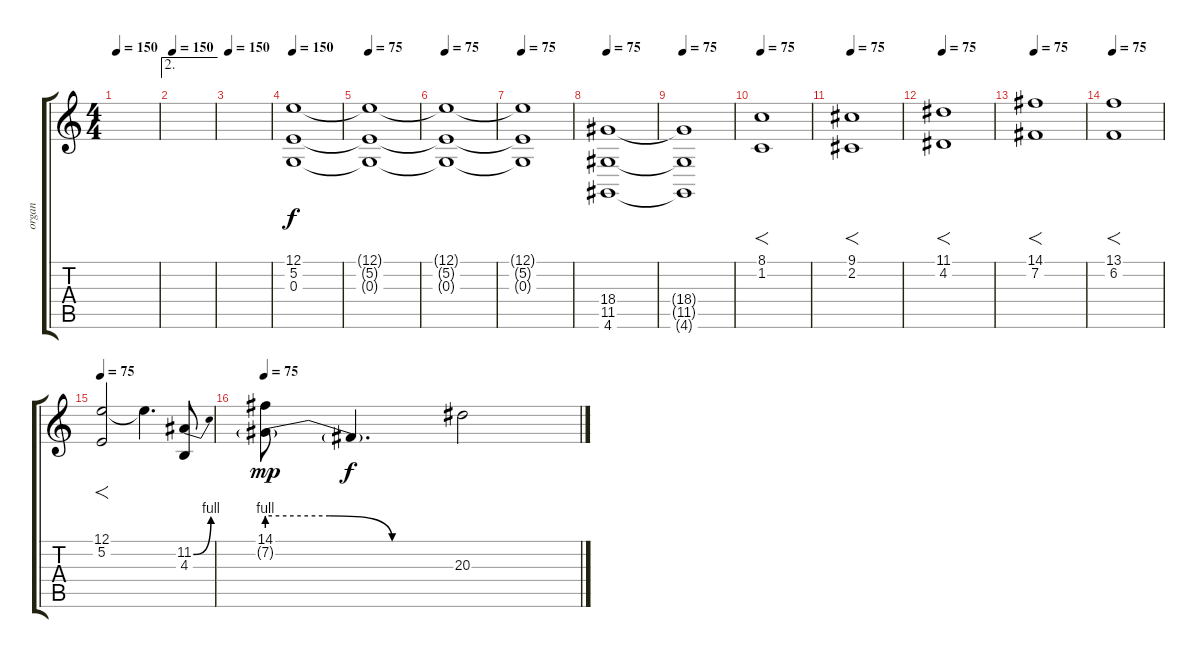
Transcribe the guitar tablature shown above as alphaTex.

\track ("organ" "organ") {instrument rockorgan}
\staff {score tabs}
\tuning (E4 B3 G3 D3 A2 E2) {hide}
\ts (4 4)
\tempo 150
\clef g2
\ks c
|
\ae 2
\tempo 150
|
\tempo 150
|
\tempo 75
\tempo 150
(12.1 5.2 0.3).1 |
\tempo 75
(12.1{t} 5.2{t} 0.3{t}).1 |
\tempo 75
(12.1{t} 5.2{t} 0.3{t}).1 |
\tempo 75
(12.1{t} 5.2{t} 0.3{t}).1 |
\tempo 75
(18.4 11.5 4.6).1 |
\tempo 75
(18.4{t} 11.5{t} 4.6{t}).1 |
\tempo 75
(8.1 1.2).1{f} |
\tempo 75
(9.1 2.2).1{f} |
\tempo 75
(11.1 4.2).1{f} |
\tempo 75
(14.1 7.2).1{f} |
\tempo 75
(13.1 6.2).1{f} |
\tempo 75
(12.1 5.2).2{f} 12.1{t}.4{d} (11.2{be (bend 0 0 60 4)} 4.3).8 |
\tempo 75
(14.1 7.2{be (custom 0 4 20 4 40 0 60 0) g}).8{dy mp} 7.2{t}.4{d dy f} 20.3.2
